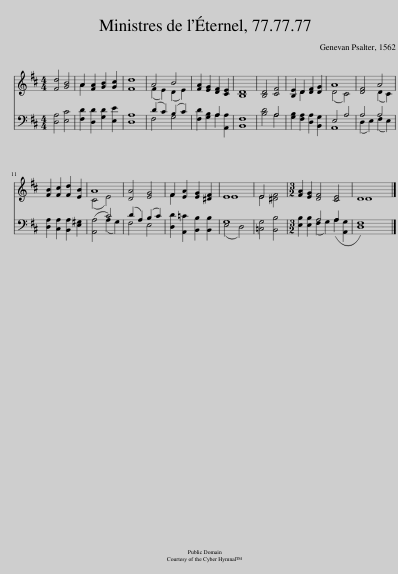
X:1
%%score ( 1 2 ) ( 3 4 )
L:1/8
M:4/4
I:linebreak $
K:D
V:1 treble
V:2 treble
V:3 bass
V:4 bass
V:1
 [Fd]4 [GB]4 | A2 [FA]2 [GB]2 [Gc]2 | [Fd]8 | A4 B4 | [FA]2 [EG]2 [DF]2 [CE]2 | %5
 [B,D]8 | [B,D]4 [CF]4 | [B,E]2 D2 [DF]2 [DG]2 | A8 | [DF]4 A4 |$ %10
 [FB]2 [Fc]2 [Fd]2 [EB]2 | A8 | [DA]4 [EG]4 | F2 [EA]2 [EG]2 [^DF]2 | E8 | %15
 E4 [^DF]4 |[M:3/2] [FA]2 [EG]2 [DF]4 [CE]4 | D8 |] %18
V:2
 x8 | A2 x6 | x8 | (F2 E2) (D2 E2) | x8 | %5
 x8 | x8 | x2 D2 x4 | (D4 C4) | x4 (D2 C2) |$ %10
 x8 | (C4 E4) | x8 | F2 x6 | E8 | %15
 E4 x4 |[M:3/2] x12 | D8 |] %18
V:3
 [D,A,]4 [E,C]4 | [F,D]2 [D,D]2 [G,D]2 [E,E]2 | [D,A,]8 | (D2 C2) (B,2 C2) | [F,D]2 [G,B,]2 A,2 [A,,A,]2 | %5
 [B,,F,]8 | [B,D]4 A,4 | [G,B,]2 [F,A,]2 [D,A,]2 [B,,G,]2 | E,4 A,4 | A,4 A,4 |$ %10
 [D,A,]2 [C,A,]2 [B,,A,]2 [E,^G,]2 | ([A,,A,]4 C4) | (D2 A,2) (B,2 C2) | [D,D]2 [A,,=C]2 [B,,B,]2 [B,,B,]2 | G,8 | %15
 [=C,G,]4 [B,,B,]4 |[M:3/2] [E,B,]2 [E,B,]2 A,4 A,2 [A,,G,]2 | [D,F,]8 |] %18
V:4
 x8 | x8 | x8 | F,4 G,4 | x4 A,2 x2 | %5
 x8 | x4 A,4 | x8 | A,,8 | (D,2 E,2) (F,2 E,2) |$ %10
 x8 | x4 (A,2 G,2) | F,4 E,4 | x8 | (E,4 D,4) | %15
 x8 |[M:3/2] x4 (F,2 G,2) A,2 x2 | x8 |] %18
